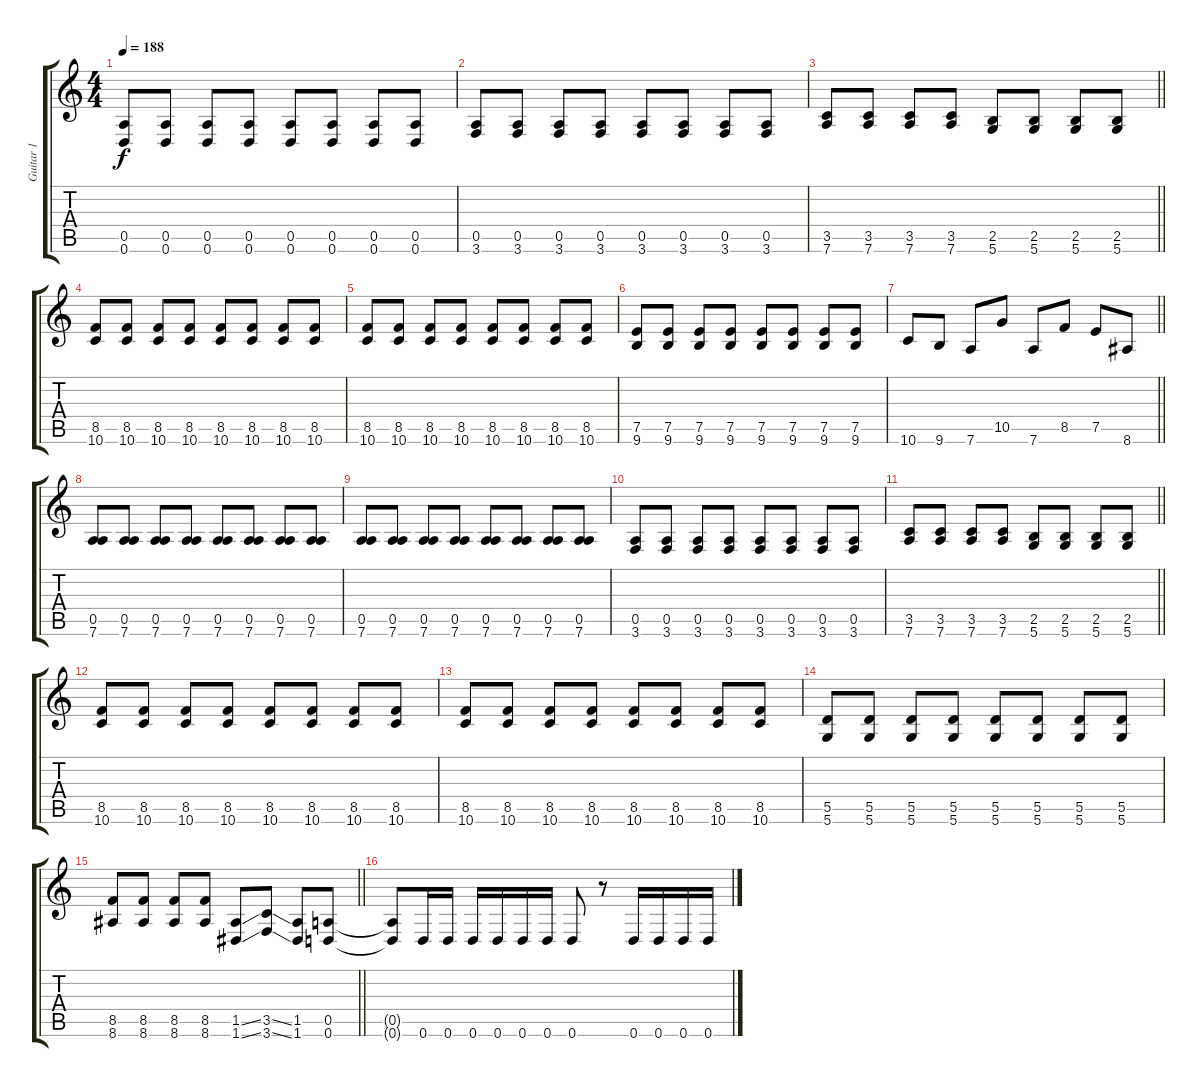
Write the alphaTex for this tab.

\track ("Guitar 1" "Guitar 1") {instrument distortionguitar}
\staff {score tabs}
\tuning (E4 B3 G3 D3 A2 D2) {hide}
\ts (4 4)
\tempo 188
\clef g2
\ks c
(0.5 0.6).8{dy f} (0.5 0.6).8 (0.5 0.6).8 (0.5 0.6).8 (0.5 0.6).8 (0.5 0.6).8 (0.5 0.6).8 (0.5 0.6).8 |
(0.5 3.6).8 (0.5 3.6).8 (0.5 3.6).8 (0.5 3.6).8 (0.5 3.6).8 (0.5 3.6).8 (0.5 3.6).8 (0.5 3.6).8 |
\barLineRight lightlight
(3.5 7.6).8 (3.5 7.6).8 (3.5 7.6).8 (3.5 7.6).8 (2.5 5.6).8 (2.5 5.6).8 (2.5 5.6).8 (2.5 5.6).8 |
(8.5 10.6).8 (8.5 10.6).8 (8.5 10.6).8 (8.5 10.6).8 (8.5 10.6).8 (8.5 10.6).8 (8.5 10.6).8 (8.5 10.6).8 |
(8.5 10.6).8 (8.5 10.6).8 (8.5 10.6).8 (8.5 10.6).8 (8.5 10.6).8 (8.5 10.6).8 (8.5 10.6).8 (8.5 10.6).8 |
(7.5 9.6).8 (7.5 9.6).8 (7.5 9.6).8 (7.5 9.6).8 (7.5 9.6).8 (7.5 9.6).8 (7.5 9.6).8 (7.5 9.6).8 |
\barLineRight lightlight
10.6.8 9.6.8 7.6.8 10.5.8 7.6.8 8.5.8 7.5.8 8.6.8 |
(0.5 7.6).8 (0.5 7.6).8 (0.5 7.6).8 (0.5 7.6).8 (0.5 7.6).8 (0.5 7.6).8 (0.5 7.6).8 (0.5 7.6).8 |
(0.5 7.6).8 (0.5 7.6).8 (0.5 7.6).8 (0.5 7.6).8 (0.5 7.6).8 (0.5 7.6).8 (0.5 7.6).8 (0.5 7.6).8 |
(0.5 3.6).8 (0.5 3.6).8 (0.5 3.6).8 (0.5 3.6).8 (0.5 3.6).8 (0.5 3.6).8 (0.5 3.6).8 (0.5 3.6).8 |
\barLineRight lightlight
(3.5 7.6).8 (3.5 7.6).8 (3.5 7.6).8 (3.5 7.6).8 (2.5 5.6).8 (2.5 5.6).8 (2.5 5.6).8 (2.5 5.6).8 |
(8.5 10.6).8 (8.5 10.6).8 (8.5 10.6).8 (8.5 10.6).8 (8.5 10.6).8 (8.5 10.6).8 (8.5 10.6).8 (8.5 10.6).8 |
(8.5 10.6).8 (8.5 10.6).8 (8.5 10.6).8 (8.5 10.6).8 (8.5 10.6).8 (8.5 10.6).8 (8.5 10.6).8 (8.5 10.6).8 |
(5.5 5.6).8 (5.5 5.6).8 (5.5 5.6).8 (5.5 5.6).8 (5.5 5.6).8 (5.5 5.6).8 (5.5 5.6).8 (5.5 5.6).8 |
\barLineRight lightlight
(8.5 8.6).8 (8.5 8.6).8 (8.5 8.6).8 (8.5 8.6).8 (1.5{ss} 1.6{ss}).8 (3.5{ss} 3.6{ss}).8 (1.5 1.6).8 (0.5 0.6).8 |
\section ("" "")
(0.5{t} 0.6{t}).8 0.6.16 0.6.16 0.6.16 0.6.16 0.6.16 0.6.16 0.6.8 r.8 0.6.16 0.6.16 0.6.16 0.6.16
